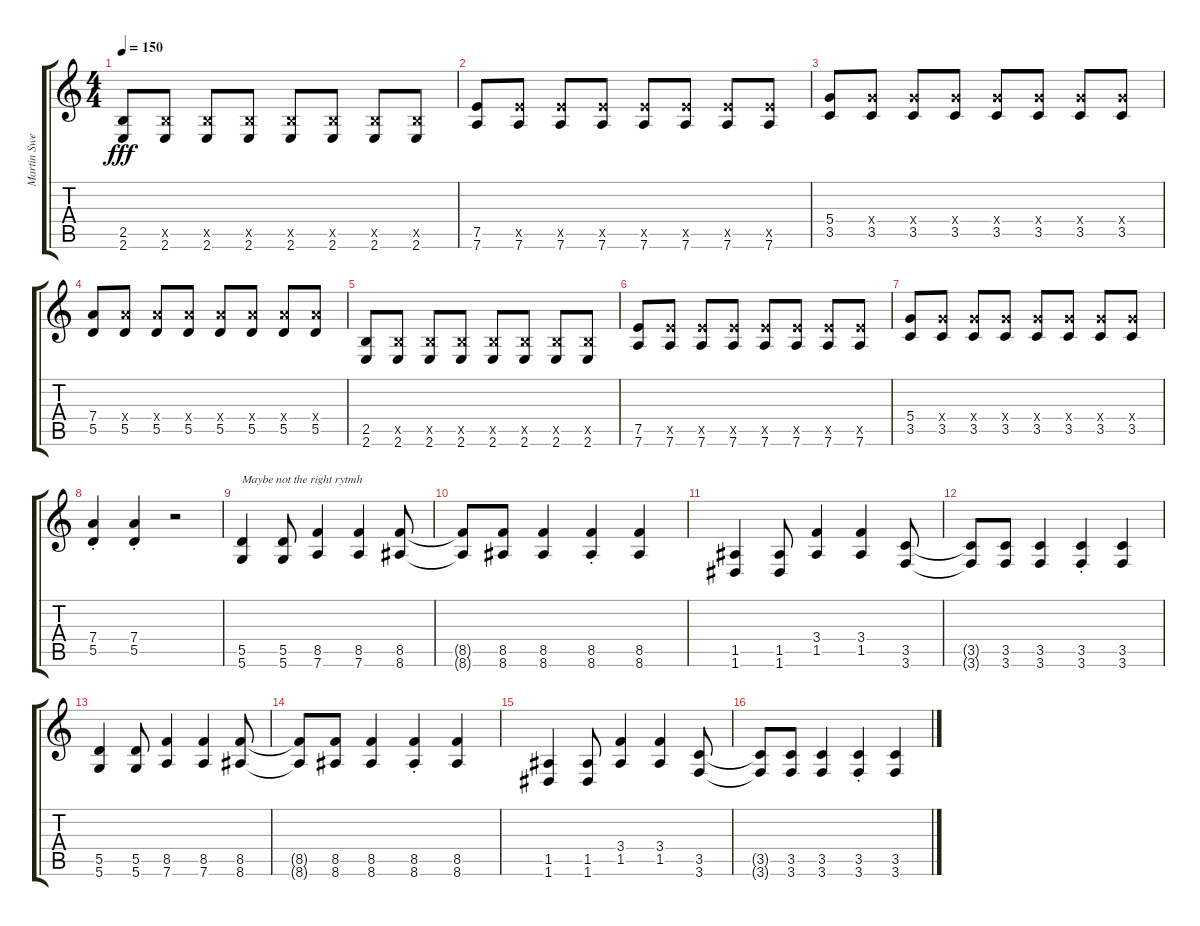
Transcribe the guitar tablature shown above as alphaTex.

\track ("Martin Sweet" "Martin Swe") {instrument distortionguitar}
\staff {score tabs}
\tuning (E4 B3 G3 D3 A2 D2) {hide}
\ts (4 4)
\tempo 150
\clef g2
\ks c
(2.5 2.6).8{dy fff volume 11} (2.5{x} 2.6).8 (2.5{x} 2.6).8 (2.5{x} 2.6).8 (2.5{x} 2.6).8 (2.5{x} 2.6).8 (2.5{x} 2.6).8 (2.5{x} 2.6).8 |
(7.5 7.6).8 (7.5{x} 7.6).8 (7.5{x} 7.6).8 (7.5{x} 7.6).8 (7.5{x} 7.6).8 (7.5{x} 7.6).8 (7.5{x} 7.6).8 (7.5{x} 7.6).8 |
(5.4 3.5).8 (5.4{x} 3.5).8 (5.4{x} 3.5).8 (5.4{x} 3.5).8 (5.4{x} 3.5).8 (5.4{x} 3.5).8 (5.4{x} 3.5).8 (5.4{x} 3.5).8 |
(7.4 5.5).8 (7.4{x} 5.5).8 (7.4{x} 5.5).8 (7.4{x} 5.5).8 (7.4{x} 5.5).8 (7.4{x} 5.5).8 (7.4{x} 5.5).8 (7.4{x} 5.5).8 |
(2.5 2.6).8{volume 9} (2.5{x} 2.6).8 (2.5{x} 2.6).8 (2.5{x} 2.6).8 (2.5{x} 2.6).8 (2.5{x} 2.6).8 (2.5{x} 2.6).8 (2.5{x} 2.6).8 |
(7.5 7.6).8 (7.5{x} 7.6).8 (7.5{x} 7.6).8 (7.5{x} 7.6).8 (7.5{x} 7.6).8 (7.5{x} 7.6).8 (7.5{x} 7.6).8 (7.5{x} 7.6).8 |
(5.4 3.5).8 (5.4{x} 3.5).8 (5.4{x} 3.5).8 (5.4{x} 3.5).8 (5.4{x} 3.5).8 (5.4{x} 3.5).8 (5.4{x} 3.5).8 (5.4{x} 3.5).8 |
(7.4{st} 5.5{st}).4 (7.4{st} 5.5{st}).4 r.2 |
(5.5 5.6).4{txt "Maybe not the right rytmh"} (5.5 5.6).8 (8.5 7.6).4 (8.5 7.6).4 (8.5 8.6).8 |
(8.5{t} 8.6{t}).8 (8.5 8.6).8 (8.5 8.6).4 (8.5{st} 8.6{st}).4 (8.5 8.6).4 |
(1.5 1.6).4 (1.5 1.6).8 (3.4 1.5).4 (3.4 1.5).4 (3.5 3.6).8 |
(3.5{t} 3.6{t}).8 (3.5 3.6).8 (3.5 3.6).4 (3.5{st} 3.6{st}).4 (3.5 3.6).4 |
(5.5 5.6).4 (5.5 5.6).8 (8.5 7.6).4 (8.5 7.6).4 (8.5 8.6).8 |
(8.5{t} 8.6{t}).8 (8.5 8.6).8 (8.5 8.6).4 (8.5{st} 8.6{st}).4 (8.5 8.6).4 |
(1.5 1.6).4 (1.5 1.6).8 (3.4 1.5).4 (3.4 1.5).4 (3.5 3.6).8 |
(3.5{t} 3.6{t}).8 (3.5 3.6).8 (3.5 3.6).4 (3.5{st} 3.6{st}).4 (3.5 3.6).4
